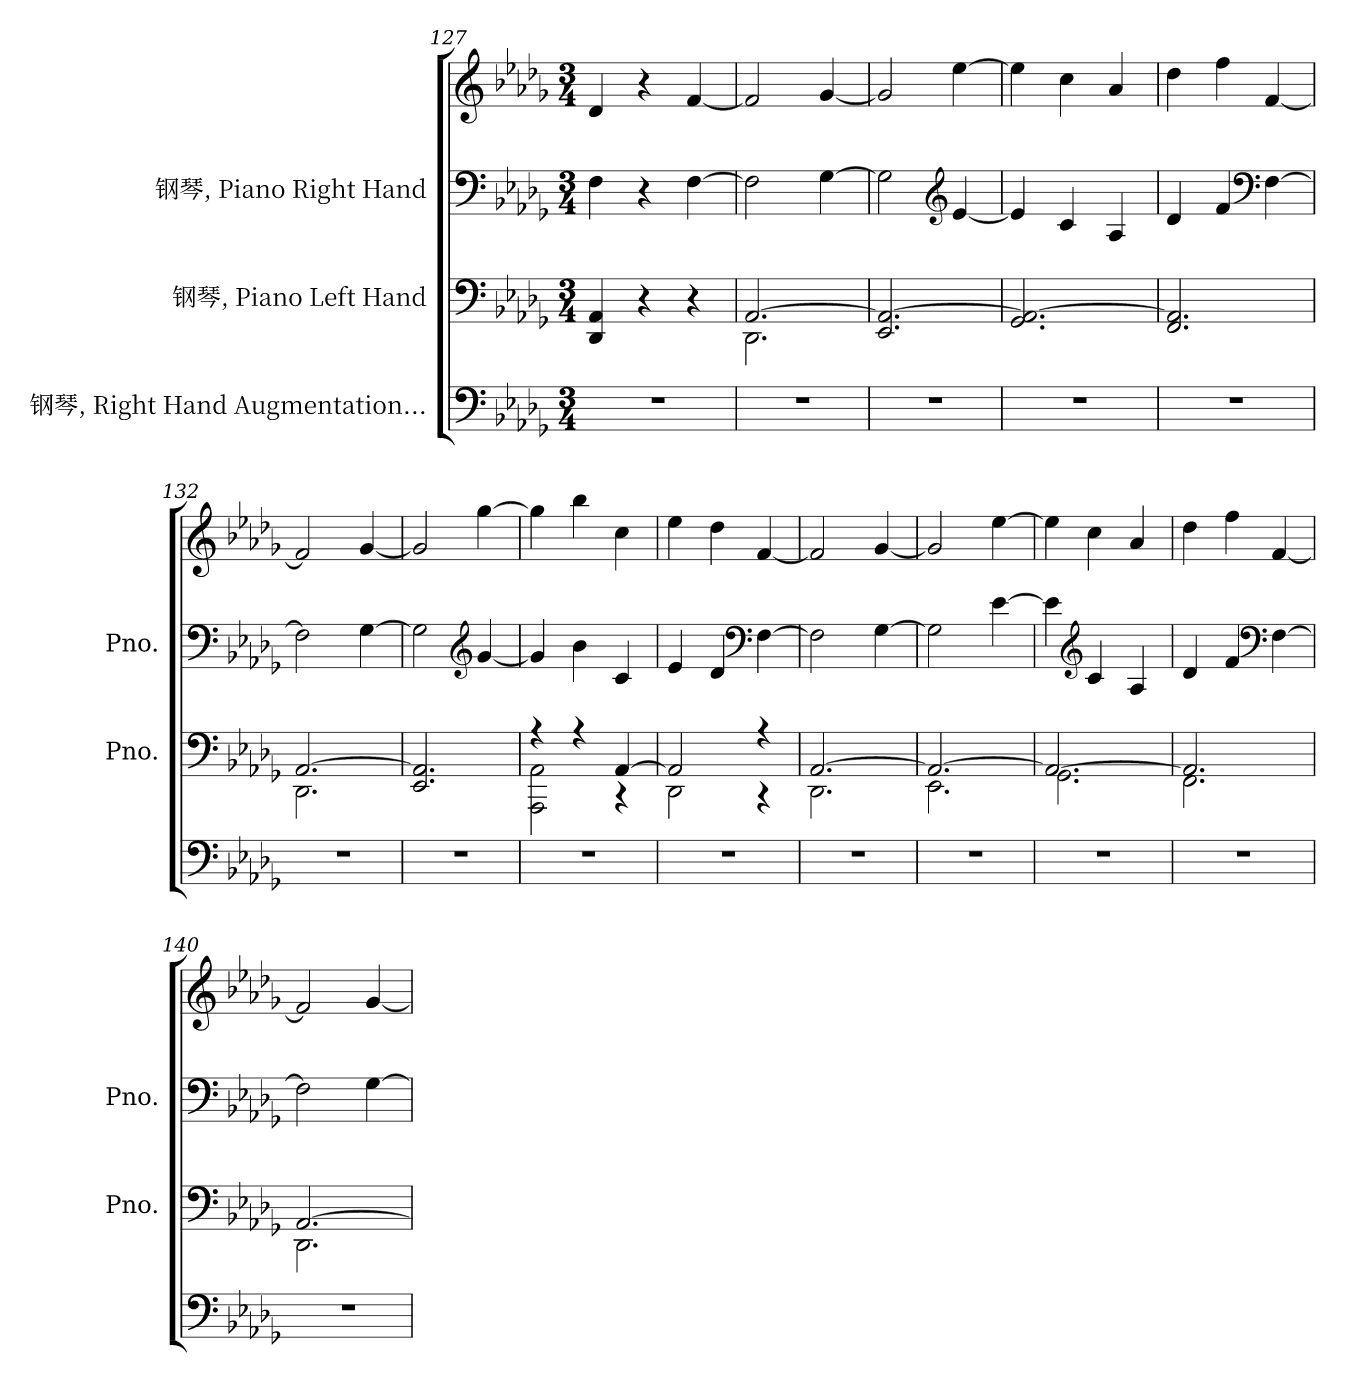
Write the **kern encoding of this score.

**kern	**kern	**kern	**kern
*part3	*part2	*part1	*part1
*staff4	*staff3	*staff2	*staff1
*I"钢琴, Right Hand Augmentation...	*I"钢琴, Piano Left Hand	*I"钢琴, Piano Right Hand	*
*	*I'Pno.	*I'Pno.	*
*clefF4	*clefF4	*clefF4	*clefG2
*k[b-e-a-d-g-]	*k[b-e-a-d-g-]	*k[b-e-a-d-g-]	*k[b-e-a-d-g-]
*M3/4	*M3/4	*M3/4	*M3/4
=127	=127	=127	=127
2.r	4DD-/ 4AA-/	4F\	4d-/
.	4r	4r	4r
.	4r	[4F\	[4f/
=128	=128	=128	=128
*	*^	*	*
2.r	[2.AA-/	2.DD-\	2F\]	2f/]
.	.	.	[4G-\	[4g-/
*	*v	*v	*	*
=129	=129	=129	=129
2.r	2.EE-/ 2.AA-/_	2G-\]	2g-/]
*	*	*clefG2	*
.	.	[4e-/	[4ee-\
=130	=130	=130	=130
2.r	2.GG-/ 2.AA-/_	4e-/]	4ee-\]
.	.	4c/	4cc\
.	.	4A-/	4a-/
=131	=131	=131	=131
2.r	2.FF/ 2.AA-/]	4d-/	4dd-\
.	.	4f/	4ff\
*	*	*clefF4	*
.	.	[4F\	[4f/
!!LO:PB:g=z
=132	=132	=132	=132
*	*^	*	*
2.r	[2.AA-/	2.DD-\	2F\]	2f/]
.	.	.	[4G-\	[4g-/
*	*v	*v	*	*
=133	=133	=133	=133
2.r	2.EE-/ 2.AA-/]	2G-\]	2g-/]
*	*	*clefG2	*
.	.	[4g-/	[4gg-\
=134	=134	=134	=134
*	*^	*	*
2.r	4r	2AAA-\ 2AA-\	4g-/]	4gg-\]
.	4r	.	4b-\	4bb-\
.	[4AA-/	4r	4c/	4cc\
=135	=135	=135	=135	=135
2.r	2AA-/]	2DD-\	4e-/	4ee-\
.	.	.	4d-/	4dd-\
*	*	*	*clefF4	*
.	4r	4r	[4F\	[4f/
=136	=136	=136	=136	=136
2.r	[2.AA-/	2.DD-\	2F\]	2f/]
.	.	.	[4G-\	[4g-/
=137	=137	=137	=137	=137
2.r	2.AA-/_	2.EE-\	2G-\]	2g-/]
.	.	.	[4e-\	[4ee-\
=138	=138	=138	=138	=138
2.r	2.AA-/_	2.GG-\	4e-\]	4ee-\]
*	*	*	*clefG2	*
.	.	.	4c/	4cc\
.	.	.	4A-/	4a-/
=139	=139	=139	=139	=139
2.r	2.AA-/]	2.FF\	4d-/	4dd-\
.	.	.	4f/	4ff\
*	*	*	*clefF4	*
.	.	.	[4F\	[4f/
=140	=140	=140	=140	=140
2.r	[2.AA-/	2.DD-\	2F\]	2f/]
.	.	.	[4G-\	[4g-/
*	*v	*v	*	*
=	=	=	=
*-	*-	*-	*-
